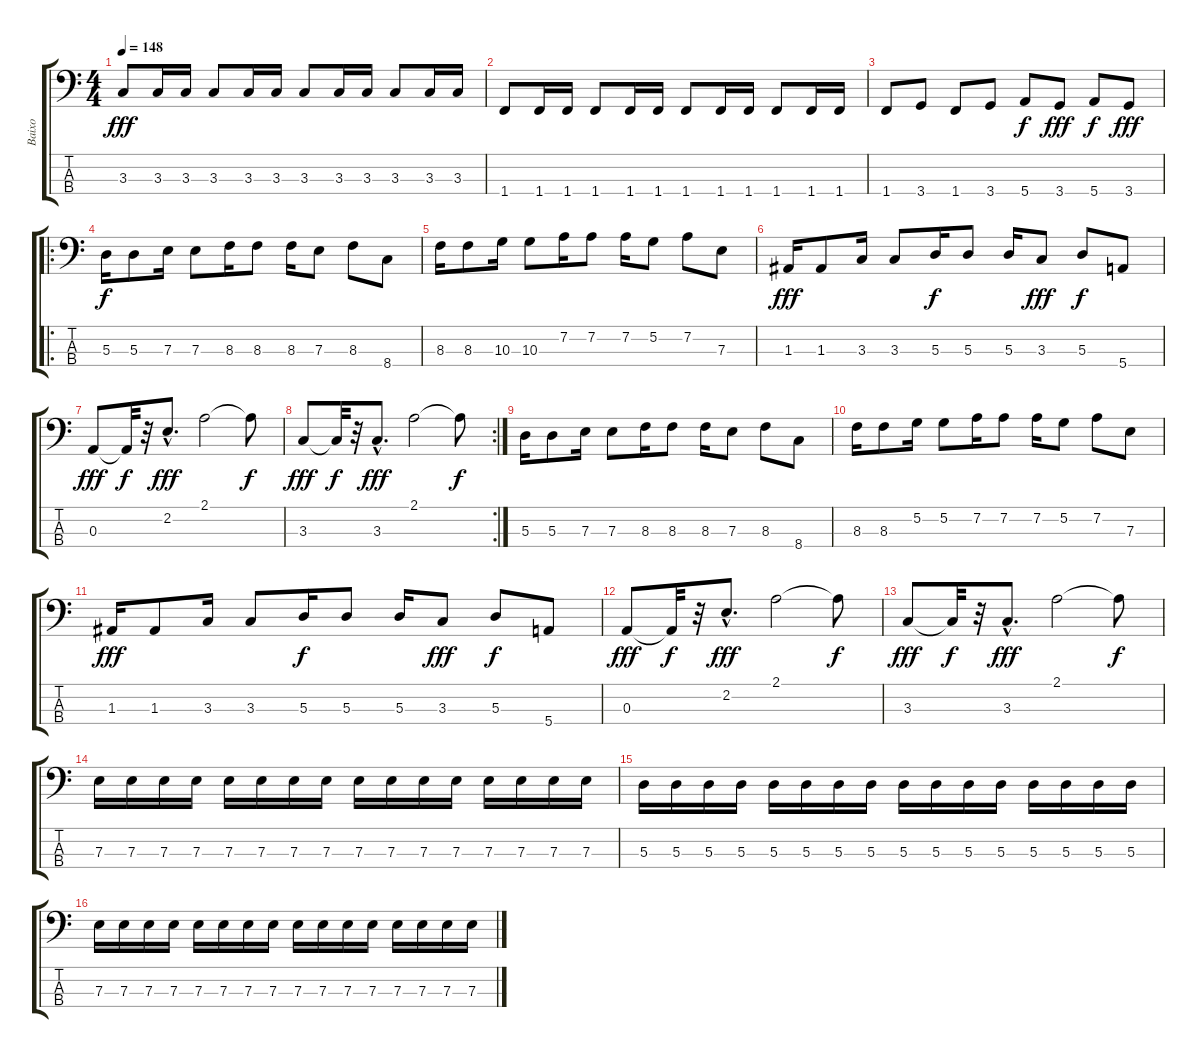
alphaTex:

\track ("Baixo" "Baixo") {instrument electricbasspick}
\staff {score tabs}
\tuning (G2 D2 A1 E1) {hide}
\ts (4 4)
\tempo 148
\clef f4
\ks c
3.3.8{dy fff} 3.3.16 3.3.16 3.3.8 3.3.16 3.3.16 3.3.8 3.3.16 3.3.16 3.3.8 3.3.16 3.3.16 |
1.4.8 1.4.16 1.4.16 1.4.8 1.4.16 1.4.16 1.4.8 1.4.16 1.4.16 1.4.8 1.4.16 1.4.16 |
1.4.8 3.4.8 1.4.8 3.4.8 5.4.8{dy f} 3.4.8{dy fff} 5.4.8{dy f} 3.4.8{dy fff} |
\ro
5.3.16{dy f} 5.3.8 7.3.16 7.3.8 8.3.16 8.3.8 8.3.16 7.3.8 8.3.8 8.4.8 |
8.3.16 8.3.8 10.3.16 10.3.8 7.2.16 7.2.8 7.2.16 5.2.8 7.2.8 7.3.8 |
1.3.16{dy fff} 1.3.8 3.3.16 3.3.8 5.3.16{dy f} 5.3.8 5.3.16 3.3.8{dy fff} 5.3.8{dy f} 5.4.8 |
0.3.8{dy fff} 0.3{t}.32{dy f} r.32 2.2{hac}.8{d dy fff} 2.1.2 2.1{t}.8{dy f} |
\rc 2
3.3.8{dy fff} 3.3{t}.32{dy f} r.32 3.3{hac}.8{d dy fff} 2.1.2 2.1{t}.8{dy f} |
5.3.16 5.3.8 7.3.16 7.3.8 8.3.16 8.3.8 8.3.16 7.3.8 8.3.8 8.4.8 |
8.3.16 8.3.8 5.2.16 5.2.8 7.2.16 7.2.8 7.2.16 5.2.8 7.2.8 7.3.8 |
1.3.16{dy fff} 1.3.8 3.3.16 3.3.8 5.3.16{dy f} 5.3.8 5.3.16 3.3.8{dy fff} 5.3.8{dy f} 5.4.8 |
0.3.8{dy fff} 0.3{t}.32{dy f} r.32 2.2{hac}.8{d dy fff} 2.1.2 2.1{t}.8{dy f} |
3.3.8{dy fff} 3.3{t}.32{dy f} r.32 3.3{hac}.8{d dy fff} 2.1.2 2.1{t}.8{dy f} |
7.3.16 7.3.16 7.3.16 7.3.16 7.3.16 7.3.16 7.3.16 7.3.16 7.3.16 7.3.16 7.3.16 7.3.16 7.3.16 7.3.16 7.3.16 7.3.16 |
5.3.16 5.3.16 5.3.16 5.3.16 5.3.16 5.3.16 5.3.16 5.3.16 5.3.16 5.3.16 5.3.16 5.3.16 5.3.16 5.3.16 5.3.16 5.3.16 |
7.3.16 7.3.16 7.3.16 7.3.16 7.3.16 7.3.16 7.3.16 7.3.16 7.3.16 7.3.16 7.3.16 7.3.16 7.3.16 7.3.16 7.3.16 7.3.16
